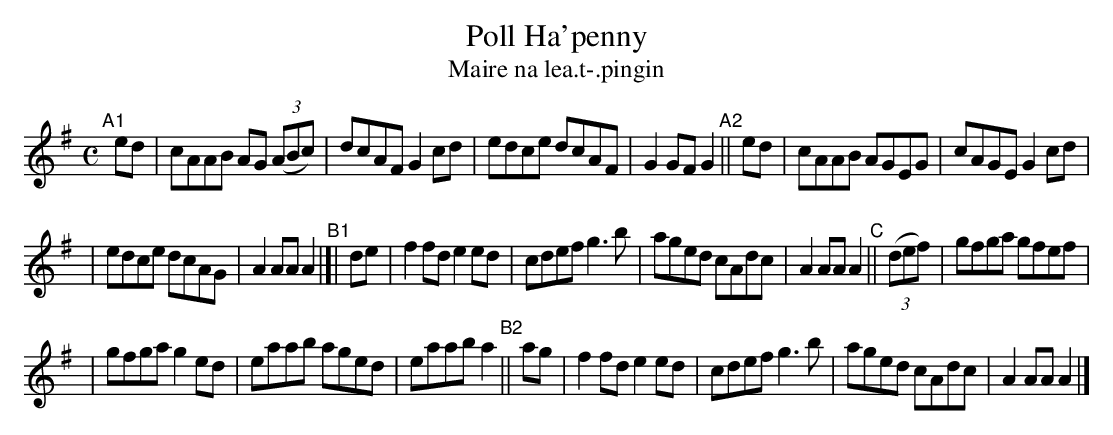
X:1
T: Poll Ha'penny
T: Maire na lea\.t-\.pingin
M: C
L: 1/8
K: Ador	% A major in MoI
"^A1"[|] ed \
| cAAB AG (3(ABc) | dcAF G2cd | edce dcAF | G2GF G2 "^A2"|| ed | cAAB AGEG | cAGE G2cd |
| edce dcAG | A2AA A2 "^B1"|[| de | f2fd e2ed | cdef g3b | aged cAdc | A2AA A2 "^C"|| (3(def) | gfga gfef |
| gfga g2ed | eaab aged | eaab a2 "^B2"|| ag | f2fd e2ed | cdef g3b | aged cAdc | A2AA A2 |]
